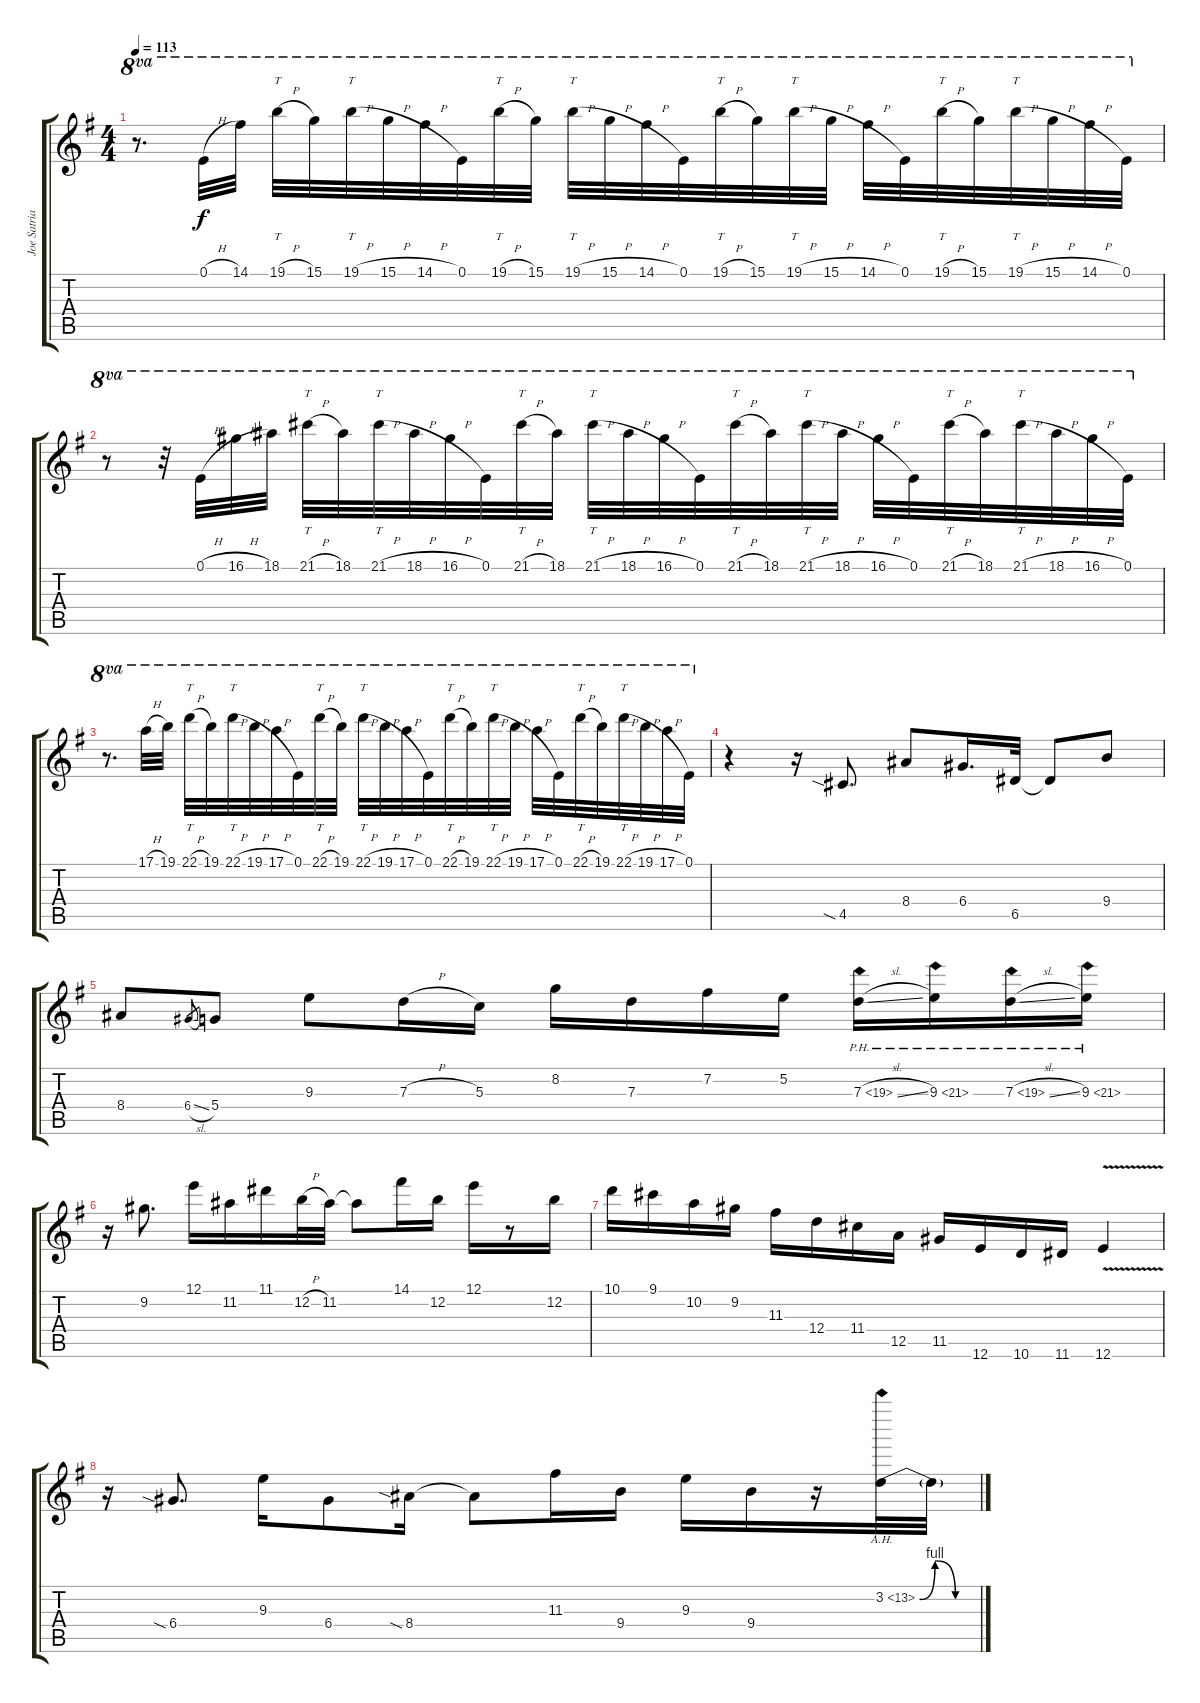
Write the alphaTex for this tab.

\track ("Joe Satriani" "Joe Satria") {instrument overdrivenguitar}
\staff {score tabs}
\tuning (E4 B3 G3 D3 A2 E2) {hide}
\ts (4 4)
\tempo 113
\clef g2
\ks g
r.8{d ot 8va dy f} 0.1{h}.32{ot 8va} 14.1.32{ot 8va} 19.1{h}.32{tt ot 8va} 15.1.32{ot 8va} 19.1{h}.32{tt ot 8va} 15.1{h}.32{ot 8va} 14.1{h}.32{ot 8va} 0.1.32{ot 8va} 19.1{h}.32{tt ot 8va} 15.1.32{ot 8va} 19.1{h}.32{tt ot 8va} 15.1{h}.32{ot 8va} 14.1{h}.32{ot 8va} 0.1.32{ot 8va} 19.1{h}.32{tt ot 8va} 15.1.32{ot 8va} 19.1{h}.32{tt ot 8va} 15.1{h}.32{ot 8va} 14.1{h}.32{ot 8va} 0.1.32{ot 8va} 19.1{h}.32{tt ot 8va} 15.1.32{ot 8va} 19.1{h}.32{tt ot 8va} 15.1{h}.32{ot 8va} 14.1{h}.32{ot 8va} 0.1.32{ot 8va} |
r.8{ot 8va} r.32{ot 8va} 0.1{h}.32{ot 8va} 16.1{h}.32{ot 8va} 18.1.32{ot 8va} 21.1{h}.32{tt ot 8va} 18.1.32{ot 8va} 21.1{h}.32{tt ot 8va} 18.1{h}.32{ot 8va} 16.1{h}.32{ot 8va} 0.1.32{ot 8va} 21.1{h}.32{tt ot 8va} 18.1.32{ot 8va} 21.1{h}.32{tt ot 8va} 18.1{h}.32{ot 8va} 16.1{h}.32{ot 8va} 0.1.32{ot 8va} 21.1{h}.32{tt ot 8va} 18.1.32{ot 8va} 21.1{h}.32{tt ot 8va} 18.1{h}.32{ot 8va} 16.1{h}.32{ot 8va} 0.1.32{ot 8va} 21.1{h}.32{tt ot 8va} 18.1.32{ot 8va} 21.1{h}.32{tt ot 8va} 18.1{h}.32{ot 8va} 16.1{h}.32{ot 8va} 0.1.32{ot 8va} |
r.8{d ot 8va} 17.1{h}.32{ot 8va} 19.1.32{ot 8va} 22.1{h}.32{tt ot 8va} 19.1.32{ot 8va} 22.1{h}.32{tt ot 8va} 19.1{h}.32{ot 8va} 17.1{h}.32{ot 8va} 0.1.32{ot 8va} 22.1{h}.32{tt ot 8va} 19.1.32{ot 8va} 22.1{h}.32{tt ot 8va} 19.1{h}.32{ot 8va} 17.1{h}.32{ot 8va} 0.1.32{ot 8va} 22.1{h}.32{tt ot 8va} 19.1.32{ot 8va} 22.1{h}.32{tt ot 8va} 19.1{h}.32{ot 8va} 17.1{h}.32{ot 8va} 0.1.32{ot 8va} 22.1{h}.32{tt ot 8va} 19.1.32{ot 8va} 22.1{h}.32{tt ot 8va} 19.1{h}.32{ot 8va} 17.1{h}.32{ot 8va} 0.1.32{ot 8va} |
r.4 r.16 4.5{sia}.8{d} 8.4.8 6.4.16{d} 6.5.32 6.5{t}.8 9.4.8 |
8.4.8 6.4{sl}.8{gr} 5.4.8 9.3.8 7.3{h}.16 5.3.16 8.2.16 7.3.16 7.2.16 5.2.16 7.3{ph 12 sl}.16 9.3{ph 12}.16 7.3{ph 12 sl}.16 9.3{ph 12}.16 |
r.16 9.2.8{d} 12.1.16 11.2.16 11.1.16 12.2{h}.32 11.2.32 11.2{t}.8 14.1.16 12.2.16 12.1.16 r.8 12.2.16 |
10.1.16 9.1.16 10.2.16 9.2.16 11.3.16 12.4.16 11.4.16 12.5.16 11.5.16 12.6.16 10.6.16 11.6.16 12.6{v}.4 |
r.16 6.4{sia}.8{d} 9.3.16 6.4.8 8.4{sia}.16 8.4{t}.8 11.3.16 9.4.16 9.3.16 9.4.16 r.16 3.2{be (custom 0 0 15 4 35 0 60 0) ah 10}.32 3.2{t}.32
